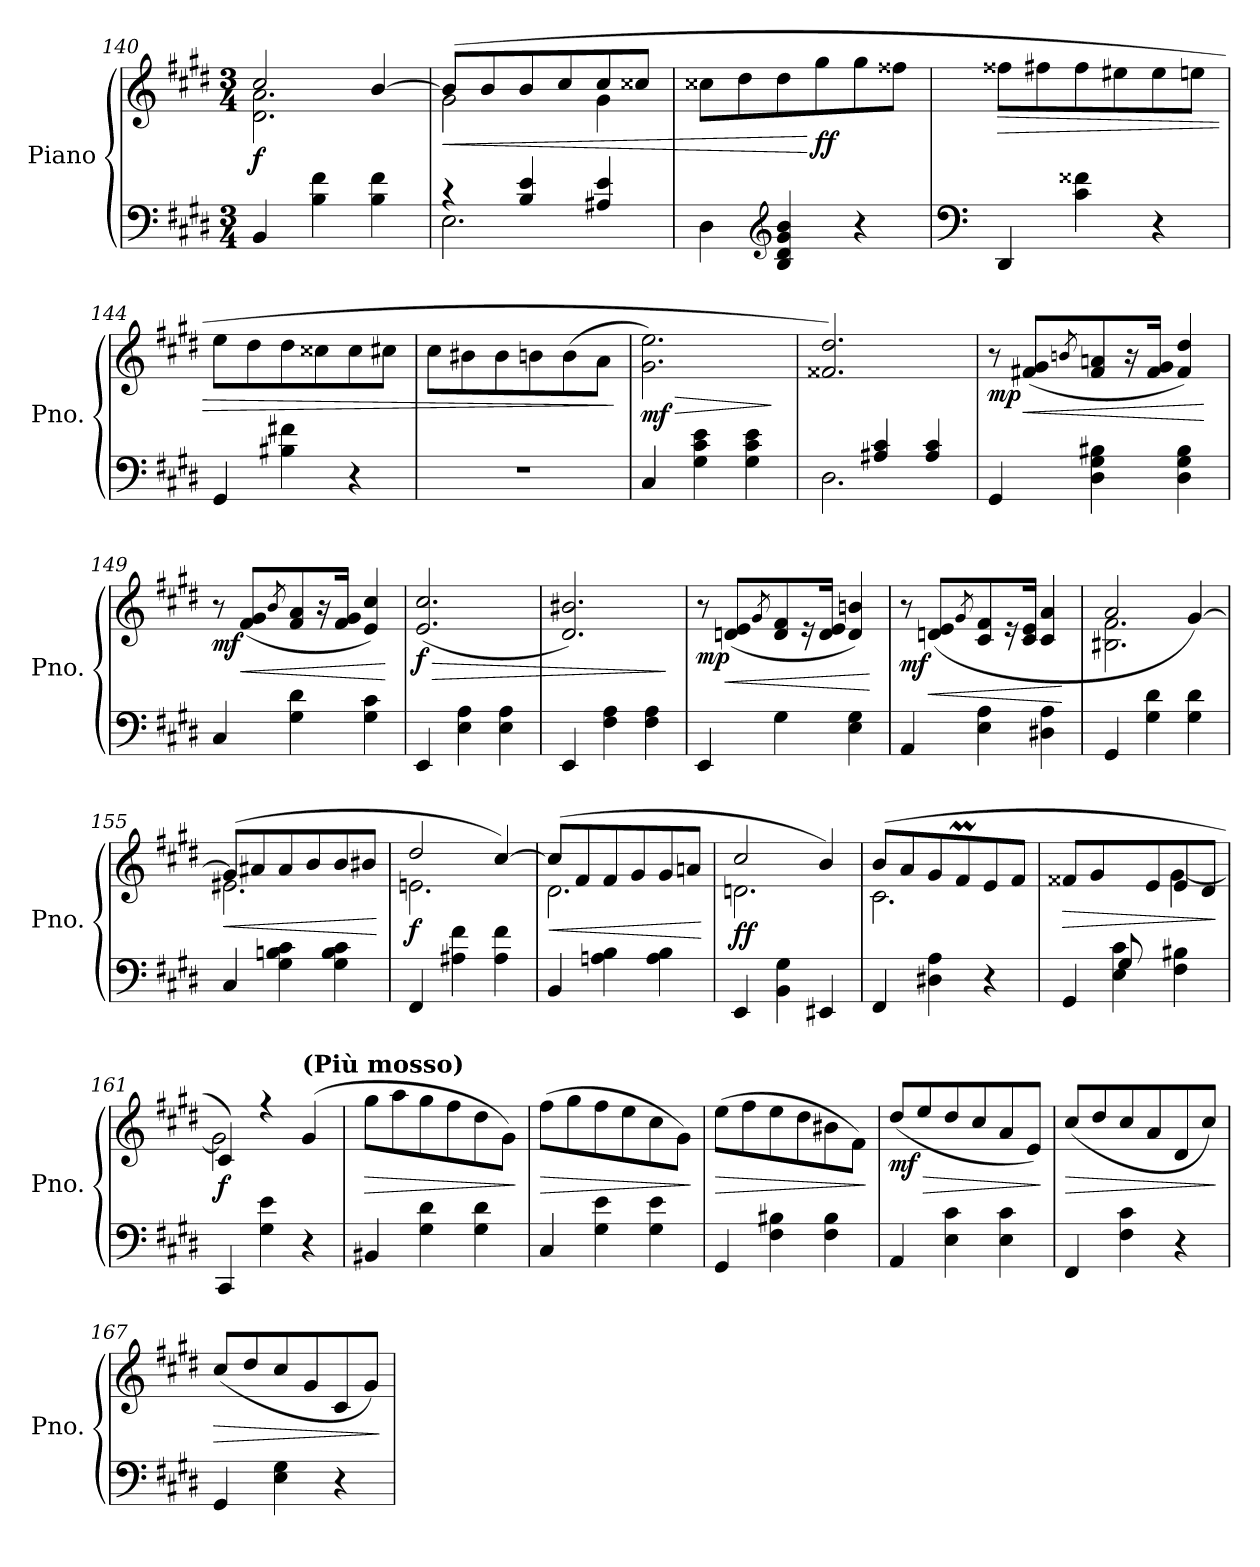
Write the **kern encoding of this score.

**kern	**kern	**dynam
*part1	*part1	*part1
*staff2	*staff1	*staff1/2
*I"Piano	*	*
*I'Pno.	*	*
!!LO:LB:g=z
*clefF4	*clefG2	*
*k[f#c#g#d#]	*k[f#c#g#d#]	*
*M3/4	*M3/4	*
=140	=140	=140
*	*^	*
!	!	!	!LO:DY:b
4BB/	2cc#/	2.d#\ 2.a\	f
4B\ 4f#\	.	.	.
4B\ 4f#\	[4b/	.	.
=141	=141	=141	=141
*^	*	*	*
!	!	!	!	!LO:HP:b
4r	2.E\	(8b/L]	2g#\	<
.	.	8b/	.	.
4B/ 4e/	.	8b/	.	.
.	.	8cc#/	.	.
4A#X/ 4e/	.	8cc#/	4g#\	.
.	.	8cc##X/J	.	.
*v	*v	*	*	*
*	*v	*v	*
=142	=142	=142
4D#\	8cc##X\L	.
.	8dd#\	.
*clefG2	*	*
4B/ 4d#/ 4g#/ 4b/	8dd#\	.
!	!	!LO:DY:n=1:b
.	8gg#\	[ ff
4r	8gg#\	.
.	8ff##X\J	.
=143	=143	=143
*clefF4	*	*
!	!	!LO:HP:b
4DD#/	8ff##X\L	>
.	8ff#X\	.
4c#\ 4f##X\	8ff#\	.
.	8ee#X\	.
4r	8ee#\	.
.	8een\J	.
=144	=144	=144
4GG#/	8ee\L	.
.	8dd#\	.
4B#X\ 4f#X\	8dd#\	.
.	8cc##X\	.
4r	8cc##\	.
.	8cc#X\J	.
=145	=145	=145
2.r	8cc#\L	.
.	8b#X\	.
.	8b#\	.
.	8bn\	.
.	(8b\	.
.	8a\J	.
.	.	]
=146	=146	=146
!	!	!LO:HP:b
!	!	!LO:DY:n=1:b
4C#/	2.g#\ 2.ee\)	> mf
4G#\ 4c#\ 4e\	.	.
4G#\ 4c#\ 4e\	.	.
.	.	]
!!LO:PB:g=z
=147	=147	=147
*^	*	*
4ryy	2.D#\	2.f##X/ 2.dd#/)	.
4A#X/ 4c#/	.	.	.
4A#/ 4c#/	.	.	.
*v	*v	*	*
=148	=148	=148
!	!	!LO:DY:b
4GG#/	8r	mp
!	!	!LO:HP:b
.	(>8f#X/ 8g#/L	<
.	8qbn/	.
4D#\ 4G#\ 4B#X\	8f#/ 8an/	.
.	16r	.
.	16f#/ 16g#/Jk	.
4D#\ 4G#\ 4B#\	4f#/ 4dd#/)	.
.	.	[
=149	=149	=149
!	!	!LO:DY:b
4C#/	8r	mf
!	!	!LO:HP:b
.	(>8f#/ 8g#/L	<
.	8qb/	.
4G#\ 4d#\	8f#/ 8a/	.
.	16r	.
.	16f#/ 16g#/Jk	.
4G#\ 4c#\	4e/ 4cc#/)	.
.	.	[
=150	=150	=150
!	!	!LO:HP:b
!	!	!LO:DY:n=1:b
4EE/	(>2.e/ 2.cc#/	> f
4E\ 4A\	.	.
4E\ 4A\	.	.
=151	=151	=151
4EE/	2.d#/ 2.b#X/)	.
4F#\ 4A\	.	.
4F#\ 4A\	.	.
.	.	]
=152	=152	=152
!	!	!LO:DY:b
4EE/	8r	mp
!	!	!LO:HP:b
.	(>8dn/ 8e/L	<
.	8qg#/	.
4G#\	8d/ 8f#/	.
.	16r	.
.	16d/ 16e/Jk	.
4E\ 4G#\	4d/ 4bn/)	.
.	.	[
=153	=153	=153
!	!	!LO:DY:b
4AA/	8r	mf
!	!	!LO:HP:b
.	(>8dn/ 8e/L	<
.	8qg#/	.
4E\ 4A\	8c#/ 8f#/	.
.	16r	.
.	16c#/ 16e/Jk	.
4D#X\ 4A\	4c#/ 4a/	.
.	.	[
!!LO:LB:g=z
=154	=154	=154
*	*^	*
4GG#/	2a/	2.B#X\ 2.f#\	.
4G#\ 4d#\	.	.	.
4G#\ 4d#\	[4g#/)	.	.
=155	=155	=155	=155
!	!	!	!LO:HP:b
4C#/	(8g#/L]	2.e#X\	<
.	8a#X/	.	.
4G#\ 4Bn\ 4c#\	8a#/	.	.
.	8b/	.	.
4G#\ 4B\ 4c#\	8b/	.	.
.	8b#X/J	.	.
*	*v	*v	*
.	.	[
=156	=156	=156
*	*^	*
!	!	!	!LO:DY:b
4FF#/	2dd#/	2.en\	f
4A#X\ 4f#\	.	.	.
4A#\ 4f#\	[4cc#/)	.	.
=157	=157	=157	=157
!	!	!	!LO:HP:b
4BB/	(8cc#/L]	2.d#\	<
.	8f#/	.	.
4An\ 4B\	8f#/	.	.
.	8g#/	.	.
4A\ 4B\	8g#/	.	.
.	8an/J	.	.
*	*v	*v	*
.	.	[
=158	=158	=158
*	*^	*
!	!	!	!LO:DY:b
4EE/	2cc#/	2.dn\	ff
4BB\ 4G#\	.	.	.
4EE#X/	4b/)	.	.
=159	=159	=159	=159
4FF#/	(8b/L	2.c#\	.
.	8a/	.	.
4D#X\ 4A\	8g#/	.	.
.	8f#M/	.	.
4r	8e/	.	.
.	8f#/J	.	.
=160	=160	=160	=160
*^	*	*	*
!	!	!	!	!LO:HP:b
4ryy	4GG#/	8f##X/L	2reyy	>
.	.	8g#/	.	.
8G#/	4E\ 4c#\	8ryy	.	.
4.ryy	.	8e/	.	.
.	4F#\ 4B#X\	8e/	[4g#\	.
.	.	8d#/J	.	.
*v	*v	*	*	*
*	*v	*v	*
.	.	]
!!LO:LB:g=z
=161	=161	=161
*	*^	*
!	!	!	!LO:DY:b
4CC#/	4c#/)	2g#\]	f
4G#\ 4e\	4r	.	.
!	!LO:TX:a:B:t=(Più mosso)	!	!
4r	(4g#/	4reyy	.
=162	=162	=162	=162
!	!	!	!LO:HP:b
*	*v	*v	*
4BB#X/	8gg#\L	>
.	8aa\	.
4G#\ 4d#\	8gg#\	.
.	8ff#\	.
4G#\ 4d#\	8dd#\	.
.	8g#\J)	.
.	.	]
=163	=163	=163
!	!	!LO:HP:b
4C#/	(8ff#\L	>
.	8gg#\	.
4G#\ 4e\	8ff#\	.
.	8ee\	.
4G#\ 4e\	8cc#\	.
.	8g#\J)	.
.	.	]
=164	=164	=164
!	!	!LO:HP:b
4GG#/	(8ee\L	>
.	8ff#\	.
4F#\ 4B#X\	8ee\	.
.	8dd#\	.
4F#\ 4B#\	8b#X\	.
.	8f#\J)	.
.	.	]
=165	=165	=165
!	!	!LO:HP:b
!	!	!LO:DY:n=1:b
4AA/	(8dd#/L	> mf
.	8ee/	.
4E\ 4c#\	8dd#/	.
.	8cc#/	.
4E\ 4c#\	8a/	.
.	8e/J)	.
.	.	]
=166	=166	=166
!	!	!LO:HP:b
4FF#/	(8cc#/L	>
.	8dd#/	.
4F#\ 4c#\	8cc#/	.
.	8a/	.
4r	8d#/	.
.	8cc#/J)	.
.	.	]
=167	=167	=167
!	!	!LO:HP:b
4GG#/	(8cc#/L	>
.	8dd#/	.
4E\ 4G#\	8cc#/	.
.	8g#/	.
4r	8c#/	.
.	8g#/J)	.
.	.	]
=	=	=
*-	*-	*-
